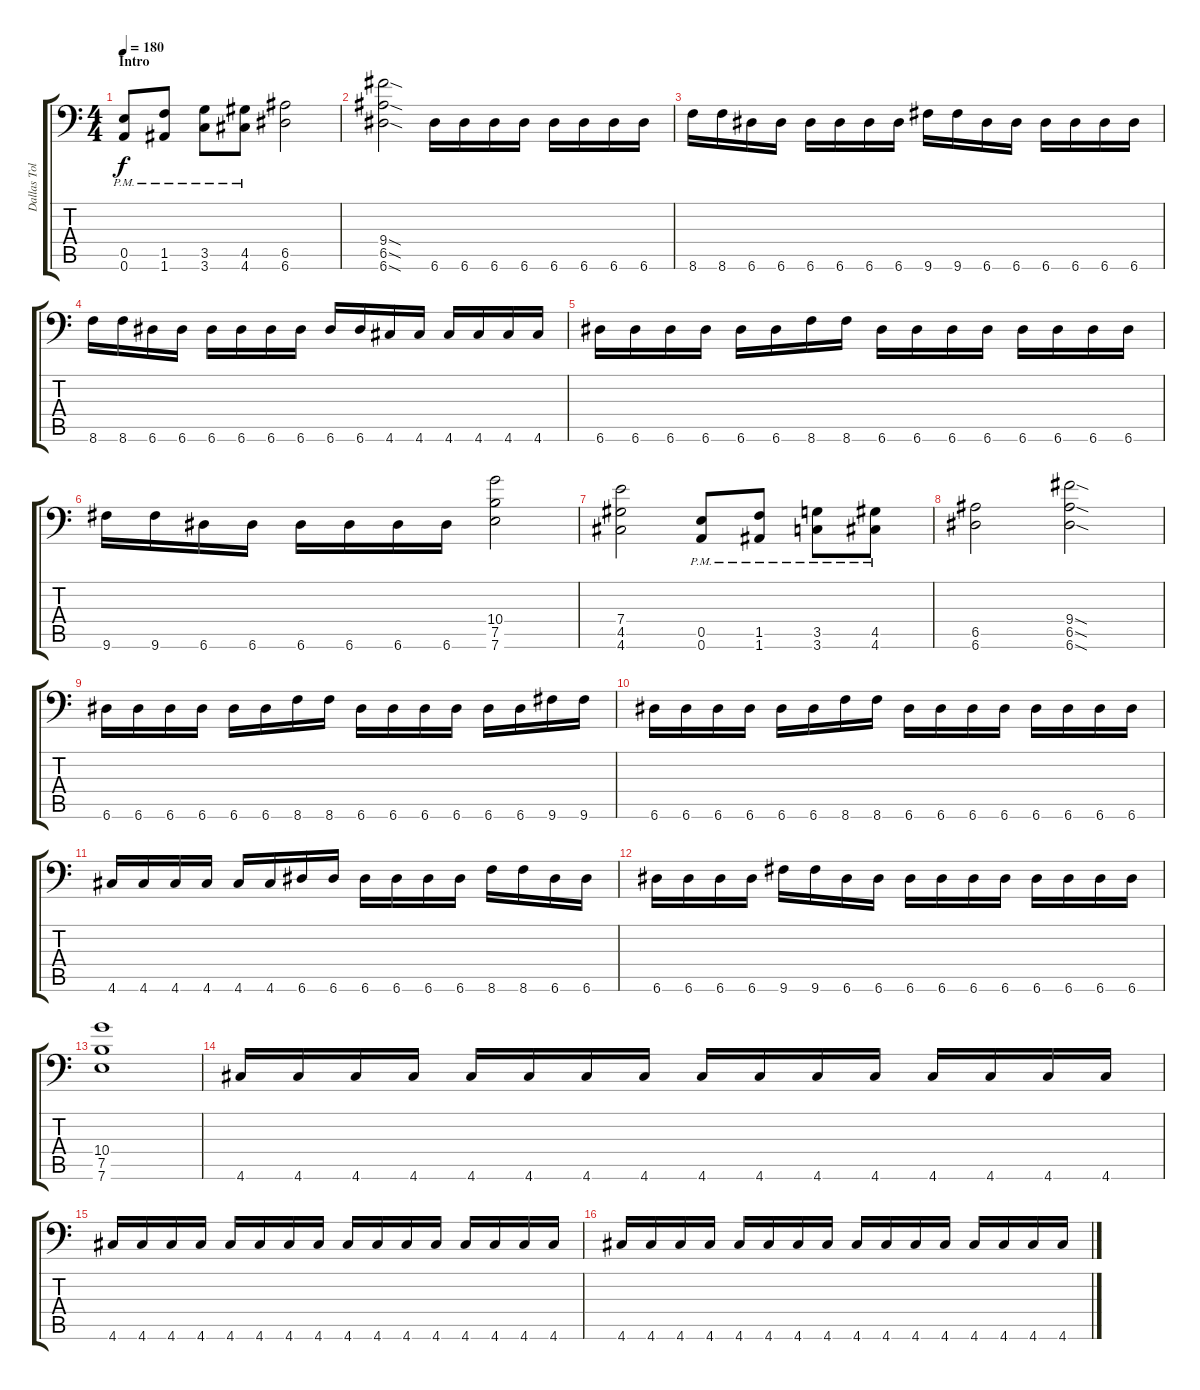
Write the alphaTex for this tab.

\track ("Dallas Toler-Wade (Lead)" "Dallas Tol") {instrument distortionguitar}
\staff {score tabs}
\tuning (B3 Gb3 D3 A2 E2 A1) {hide}
\ts (4 4)
\section ("" "Intro")
\tempo 180
\clef f4
\ks c
(0.5{pm} 0.6{pm}).8{dy f instrument distortionguitar} (1.5{pm} 1.6{pm}).8 (3.5{pm} 3.6{pm}).8 (4.5{pm} 4.6{pm}).8 (6.5 6.6).2 |
(9.4{sod} 6.5{sod} 6.6{sod}).2 6.6.16 6.6.16 6.6.16 6.6.16 6.6.16 6.6.16 6.6.16 6.6.16 |
8.6.16 8.6.16 6.6.16 6.6.16 6.6.16 6.6.16 6.6.16 6.6.16 9.6.16 9.6.16 6.6.16 6.6.16 6.6.16 6.6.16 6.6.16 6.6.16 |
8.6.16 8.6.16 6.6.16 6.6.16 6.6.16 6.6.16 6.6.16 6.6.16 6.6.16 6.6.16 4.6.16 4.6.16 4.6.16 4.6.16 4.6.16 4.6.16 |
6.6.16 6.6.16 6.6.16 6.6.16 6.6.16 6.6.16 8.6.16 8.6.16 6.6.16 6.6.16 6.6.16 6.6.16 6.6.16 6.6.16 6.6.16 6.6.16 |
9.6.16 9.6.16 6.6.16 6.6.16 6.6.16 6.6.16 6.6.16 6.6.16 (10.4 7.5 7.6).2 |
(7.4 4.5 4.6).2 (0.5{pm} 0.6{pm}).8 (1.5{pm} 1.6{pm}).8 (3.5{pm} 3.6{pm}).8 (4.5{pm} 4.6{pm}).8 |
(6.5 6.6).2 (9.4{sod} 6.5{sod} 6.6{sod}).2 |
6.6.16 6.6.16 6.6.16 6.6.16 6.6.16 6.6.16 8.6.16 8.6.16 6.6.16 6.6.16 6.6.16 6.6.16 6.6.16 6.6.16 9.6.16 9.6.16 |
6.6.16 6.6.16 6.6.16 6.6.16 6.6.16 6.6.16 8.6.16 8.6.16 6.6.16 6.6.16 6.6.16 6.6.16 6.6.16 6.6.16 6.6.16 6.6.16 |
4.6.16 4.6.16 4.6.16 4.6.16 4.6.16 4.6.16 6.6.16 6.6.16 6.6.16 6.6.16 6.6.16 6.6.16 8.6.16 8.6.16 6.6.16 6.6.16 |
6.6.16 6.6.16 6.6.16 6.6.16 9.6.16 9.6.16 6.6.16 6.6.16 6.6.16 6.6.16 6.6.16 6.6.16 6.6.16 6.6.16 6.6.16 6.6.16 |
(10.4 7.5 7.6).1 |
4.6.16 4.6.16 4.6.16 4.6.16 4.6.16 4.6.16 4.6.16 4.6.16 4.6.16 4.6.16 4.6.16 4.6.16 4.6.16 4.6.16 4.6.16 4.6.16 |
4.6.16 4.6.16 4.6.16 4.6.16 4.6.16 4.6.16 4.6.16 4.6.16 4.6.16 4.6.16 4.6.16 4.6.16 4.6.16 4.6.16 4.6.16 4.6.16 |
4.6.16 4.6.16 4.6.16 4.6.16 4.6.16 4.6.16 4.6.16 4.6.16 4.6.16 4.6.16 4.6.16 4.6.16 4.6.16 4.6.16 4.6.16 4.6.16
